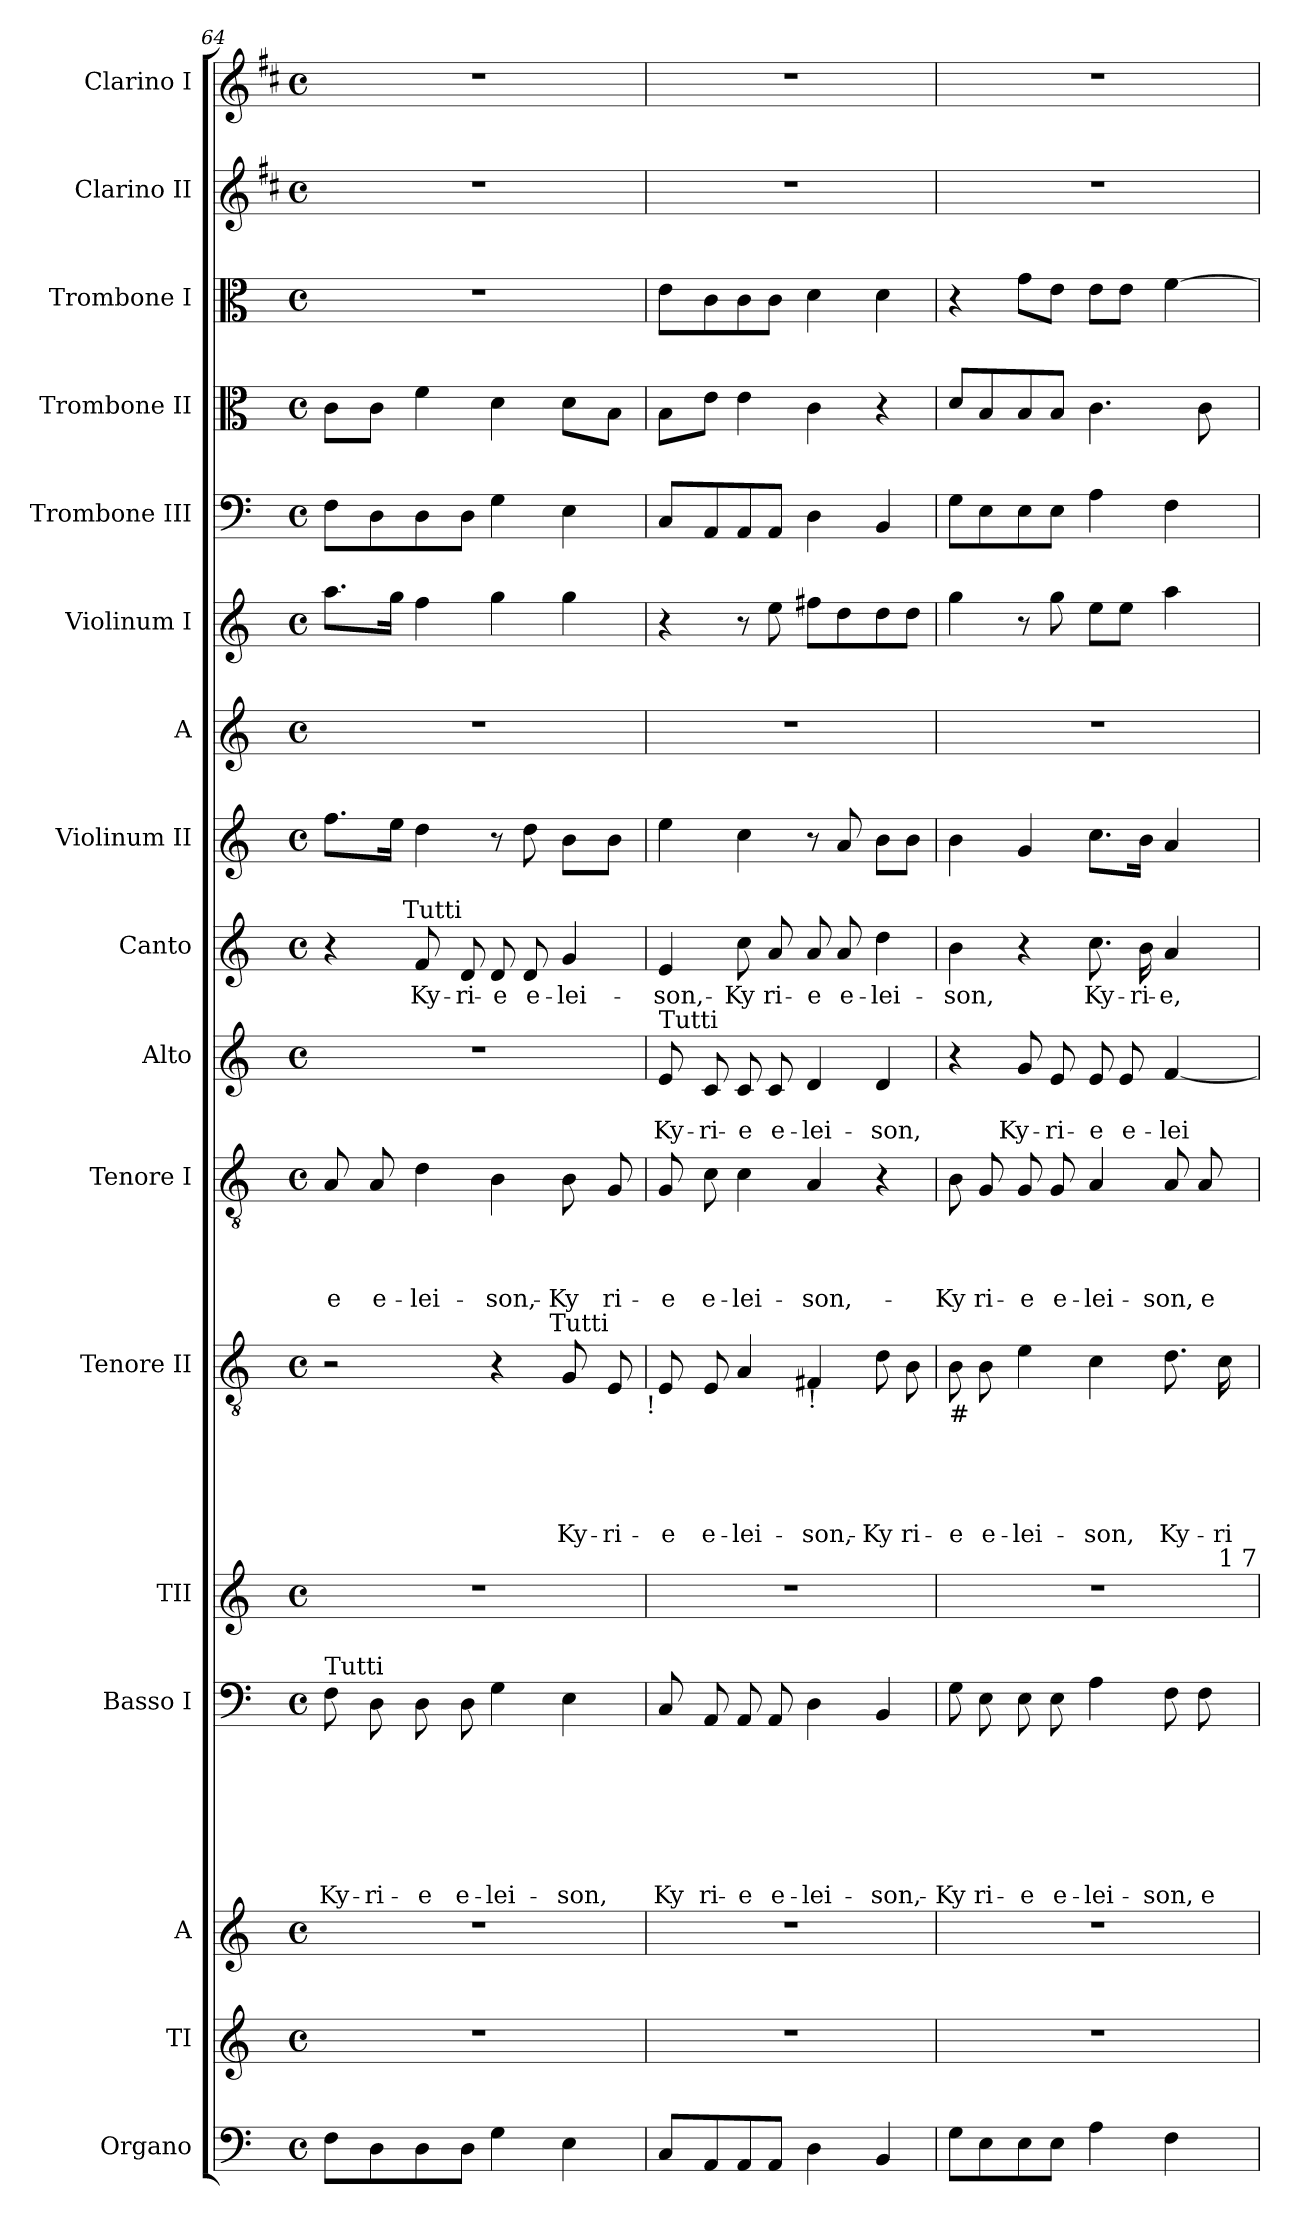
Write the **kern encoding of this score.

**kern	**kern	**kern	**kern	**text	**text	**text	**text	**text	**text	**text	**kern	**kern	**text	**text	**text	**text	**text	**kern	**text	**text	**text	**text	**kern	**text	**text	**kern	**text	**kern	**kern	**kern	**kern	**kern	**kern	**kern	**kern
*part17	*part16	*part15	*part14	*part14	*part14	*part14	*part14	*part14	*part14	*part14	*part13	*part12	*part12	*part12	*part12	*part12	*part12	*part11	*part11	*part11	*part11	*part11	*part10	*part10	*part10	*part9	*part9	*part8	*part7	*part6	*part5	*part4	*part3	*part2	*part1
*staff17	*staff16	*staff15	*staff14	*staff14	*staff14	*staff14	*staff14	*staff14	*staff14	*staff14	*staff13	*staff12	*staff12	*staff12	*staff12	*staff12	*staff12	*staff11	*staff11	*staff11	*staff11	*staff11	*staff10	*staff10	*staff10	*staff9	*staff9	*staff8	*staff7	*staff6	*staff5	*staff4	*staff3	*staff2	*staff1
*I"Organo	*I"TI	*I"A	*I"Basso I	*	*	*	*	*	*	*	*I"TII	*I"Tenore II	*	*	*	*	*	*I"Tenore I	*	*	*	*	*I"Alto	*	*	*I"Canto	*	*I"Violinum II	*I"A	*I"Violinum I	*I"Trombone III	*I"Trombone II	*I"Trombone I	*I"Clarino II	*I"Clarino I
*I'O	*I'TI	*I'A	*I'B I	*	*	*	*	*	*	*	*I'TII	*I'TII	*	*	*	*	*	*I'TI	*	*	*	*	*I'A	*	*	*I'C	*	*I'V II	*I'A	*I'V I	*I'Trb III	*I'Trb II	*I'Trb I	*I'Cla II	*I'Cla I
*clefF4	*clefG2	*clefG2	*clefF4	*	*	*	*	*	*	*	*clefG2	*clefGv2	*	*	*	*	*	*clefGv2	*	*	*	*	*clefG2	*	*	*clefG2	*	*clefG2	*clefG2	*clefG2	*clefF4	*clefC3	*clefC3	*clefG2	*clefG2
*	*	*	*	*	*	*	*	*	*	*	*	*	*	*	*	*	*	*	*	*	*	*	*	*	*	*	*	*	*	*	*	*	*	*ITrd1c2	*ITrd1c2
*k[]	*k[]	*k[]	*k[]	*	*	*	*	*	*	*	*k[]	*k[]	*	*	*	*	*	*k[]	*	*	*	*	*k[]	*	*	*k[]	*	*k[]	*k[]	*k[]	*k[]	*k[]	*k[]	*k[]	*k[]
*C:	*C:	*C:	*C:	*	*	*	*	*	*	*	*C:	*C:	*	*	*	*	*	*C:	*	*	*	*	*C:	*	*	*C:	*	*C:	*C:	*C:	*C:	*C:	*C:	*C:	*C:
*M4/4	*M4/4	*M4/4	*M4/4	*	*	*	*	*	*	*	*M4/4	*M4/4	*	*	*	*	*	*M4/4	*	*	*	*	*M4/4	*	*	*M4/4	*	*M4/4	*M4/4	*M4/4	*M4/4	*M4/4	*M4/4	*M4/4	*M4/4
*met(c)	*met(c)	*met(c)	*met(c)	*	*	*	*	*	*	*	*met(c)	*met(c)	*	*	*	*	*	*met(c)	*	*	*	*	*met(c)	*	*	*met(c)	*	*met(c)	*met(c)	*met(c)	*met(c)	*met(c)	*met(c)	*met(c)	*met(c)
=64	=64	=64	=64	=64	=64	=64	=64	=64	=64	=64	=64	=64	=64	=64	=64	=64	=64	=64	=64	=64	=64	=64	=64	=64	=64	=64	=64	=64	=64	=64	=64	=64	=64	=64	=64
!	!	!	!LO:TX:a:t=Tutti	!	!	!	!	!	!	!	!	!	!	!	!	!	!	!	!	!	!	!	!	!	!	!	!	!	!	!	!	!	!	!	!
!	!	!	!	!	!	!	!	!	!	!LO:LY:b	!	!	!	!	!	!	!	!	!	!	!	!LO:LY:b	!	!	!	!	!	!	!	!	!	!	!	!	!
*	*	*	*	*	*	*	*	*	*	*	*	*^	*	*	*	*	*	*	*	*	*	*	*	*	*	*^	*	*	*	*	*	*	*	*	*
8F\L	1r	1r	8F\	.	.	.	.	.	.	Ky-	1r	2r	2ryy	.	.	.	.	.	8A/	.	.	.	-e	1r	.	.	4r	8..ryy	.	8.ff\L	1r	8.aa\L	8F\L	8c\L	1r	1r	1r
!	!	!	!	!	!	!	!	!	!	!LO:LY:b	!	!	!	!	!	!	!	!	!	!	!	!	!LO:LY:b	!	!	!	!	!	!	!	!	!	!	!	!	!	!
8D\	.	.	8D\	.	.	.	.	.	.	-ri-	.	.	.	.	.	.	.	.	8A/	.	.	.	e-	.	.	.	.	.	.	.	.	.	8D\	8c\J	.	.	.
.	.	.	.	.	.	.	.	.	.	.	.	.	.	.	.	.	.	.	.	.	.	.	.	.	.	.	.	.	.	16ee\Jk	.	16gg\Jk	.	.	.	.	.
!	!	!	!	!	!	!	!	!	!	!	!	!	!	!	!	!	!	!	!	!	!	!	!	!	!	!	!	!LO:TX:a:t=Tutti	!	!	!	!	!	!	!	!	!
.	.	.	.	.	.	.	.	.	.	.	.	.	.	.	.	.	.	.	.	.	.	.	.	.	.	.	.	2ryy	.	.	.	.	.	.	.	.	.
!	!	!	!	!	!	!	!	!	!	!LO:LY:b	!	!	!	!	!	!	!	!	!	!	!	!	!LO:LY:b	!	!	!	!	!	!LO:LY:b	!	!	!	!	!	!	!	!
8D\	.	.	8D\	.	.	.	.	.	.	-e	.	.	.	.	.	.	.	.	4d\	.	.	.	-lei-	.	.	.	8f/	.	Ky-	4dd\	.	4ff\	8D\	4f\	.	.	.
!	!	!	!	!	!	!	!	!	!	!LO:LY:b	!	!	!	!	!	!	!	!	!	!	!	!	!	!	!	!	!	!	!LO:LY:b	!	!	!	!	!	!	!	!
8D\J	.	.	8D\	.	.	.	.	.	.	e-	.	.	.	.	.	.	.	.	.	.	.	.	.	.	.	.	8d/	.	-ri-	.	.	.	8D\J	.	.	.	.
!	!	!	!	!	!	!	!	!	!	!LO:LY:b	!	!	!	!	!	!	!	!	!	!	!	!	!LO:LY:b	!	!	!	!	!	!LO:LY:b	!	!	!	!	!	!	!	!
4G\	.	.	4G\	.	.	.	.	.	.	-lei-	.	4r	8..ryy	.	.	.	.	.	4B\	.	.	.	-son,-	.	.	.	8d/	.	-e	8r	.	4gg\	4G\	4d\	.	.	.
!	!	!	!	!	!	!	!	!	!	!	!	!	!	!	!	!	!	!	!	!	!	!	!	!	!	!	!	!	!LO:LY:b	!	!	!	!	!	!	!	!
.	.	.	.	.	.	.	.	.	.	.	.	.	.	.	.	.	.	.	.	.	.	.	.	.	.	.	8d/	.	e-	8dd\	.	.	.	.	.	.	.
!	!	!	!	!	!	!	!	!	!	!	!	!	!LO:TX:a:t=Tutti	!	!	!	!	!	!	!	!	!	!	!	!	!	!	!	!	!	!	!	!	!	!	!	!
.	.	.	.	.	.	.	.	.	.	.	.	.	4ryy	.	.	.	.	.	.	.	.	.	.	.	.	.	.	4ryy	.	.	.	.	.	.	.	.	.
!	!	!	!	!	!	!	!	!	!	!LO:LY:b	!	!	!	!	!	!	!	!LO:LY:b	!	!	!	!	!LO:LY:b	!	!	!	!	!	!LO:LY:b	!	!	!	!	!	!	!	!
4E\	.	.	4E\	.	.	.	.	.	.	-son,	.	8G/	.	.	.	.	.	Ky-	8B\	.	.	.	-Ky	.	.	.	4g/	.	-lei-	8b\L	.	4gg\	4E\	8d\L	.	.	.
!	!	!	!	!	!	!	!	!	!	!	!	!	!	!	!	!	!	!LO:LY:b	!	!	!	!	!LO:LY:b	!	!	!	!	!	!	!	!	!	!	!	!	!	!
.	.	.	.	.	.	.	.	.	.	.	.	8E/	.	.	.	.	.	-ri-	8G/	.	.	.	ri-	.	.	.	.	.	.	8b\J	.	.	.	8B\J	.	.	.
.	.	.	.	.	.	.	.	.	.	.	.	.	32ryy	.	.	.	.	.	.	.	.	.	.	.	.	.	.	32ryy	.	.	.	.	.	.	.	.	.
!	!	!	!	!	!	!	!	!	!	!	!	!LO:TX:b:t=!	!	!	!	!	!	!	!	!	!	!	!	!	!	!	!	!	!	!	!	!	!	!	!	!	!
=65	=65	=65	=65	=65	=65	=65	=65	=65	=65	=65	=65	=65	=65	=65	=65	=65	=65	=65	=65	=65	=65	=65	=65	=65	=65	=65	=65	=65	=65	=65	=65	=65	=65	=65	=65	=65	=65
!	!	!	!	!	!	!	!	!	!	!	!	!	!	!	!	!	!	!	!	!	!	!	!	!LO:TX:a:t=Tutti	!	!	!	!	!	!	!	!	!	!	!	!	!
!	!	!	!	!	!	!	!	!	!	!LO:LY:b	!	!	!	!	!	!	!	!LO:LY:b	!	!	!	!	!LO:LY:b	!	!	!LO:LY:b	!	!	!LO:LY:b	!	!	!	!	!	!	!	!
*	*	*	*	*	*	*	*	*	*	*	*	*v	*v	*	*	*	*	*	*	*	*	*	*	*	*	*	*v	*v	*	*	*	*	*	*	*	*	*
8C/L	1r	1r	8C/	.	.	.	.	.	.	Ky	1r	8E/	.	.	.	.	-e	8G/	.	.	.	-e	8e/	.	Ky-	4e/	-son,-	4ee\	1r	4r	8C/L	8B\L	8e\L	1r	1r
!	!	!	!	!	!	!	!	!	!	!LO:LY:b	!	!	!	!	!	!	!LO:LY:b	!	!	!	!	!LO:LY:b	!	!	!LO:LY:b	!	!	!	!	!	!	!	!	!	!
8AA/	.	.	8AA/	.	.	.	.	.	.	ri-	.	8E/	.	.	.	.	e-	8c\	.	.	.	e-	8c/	.	-ri-	.	.	.	.	.	8AA/	8e\J	8c\	.	.
!	!	!	!	!	!	!	!	!	!	!LO:LY:b	!	!	!	!	!	!	!LO:LY:b	!	!	!	!	!LO:LY:b	!	!	!LO:LY:b	!	!LO:LY:b	!	!	!	!	!	!	!	!
8AA/	.	.	8AA/	.	.	.	.	.	.	-e	.	4A/	.	.	.	.	-lei-	4c\	.	.	.	-lei-	8c/	.	-e	8cc\	-Ky	4cc\	.	8r	8AA/	4e\	8c\	.	.
!	!	!	!	!	!	!	!	!	!	!LO:LY:b	!	!	!	!	!	!	!	!	!	!	!	!	!	!	!LO:LY:b	!	!LO:LY:b	!	!	!	!	!	!	!	!
8AA/J	.	.	8AA/	.	.	.	.	.	.	e-	.	.	.	.	.	.	.	.	.	.	.	.	8c/	.	e-	8a/	ri-	.	.	8ee\	8AA/J	.	8c\J	.	.
!	!	!	!	!	!	!	!	!	!	!	!	!LO:TX:b:t=!	!	!	!	!	!	!	!	!	!	!	!	!	!	!	!	!	!	!	!	!	!	!	!
!	!	!	!	!	!	!	!	!	!	!LO:LY:b	!	!	!	!	!	!	!LO:LY:b	!	!	!	!	!LO:LY:b	!	!	!LO:LY:b	!	!LO:LY:b	!	!	!	!	!	!	!	!
4D\	.	.	4D\	.	.	.	.	.	.	-lei-	.	4F#X/	.	.	.	.	-son,-	4A/	.	.	.	-son,-	4d/	.	-lei-	8a/	-e	8r	.	8ff#X\L	4D\	4c\	4d\	.	.
!	!	!	!	!	!	!	!	!	!	!	!	!	!	!	!	!	!	!	!	!	!	!	!	!	!	!	!LO:LY:b	!	!	!	!	!	!	!	!
.	.	.	.	.	.	.	.	.	.	.	.	.	.	.	.	.	.	.	.	.	.	.	.	.	.	8a/	e-	8a/	.	8dd\	.	.	.	.	.
!	!	!	!	!	!	!	!	!	!	!LO:LY:b	!	!	!	!	!	!	!LO:LY:b	!	!	!	!	!	!	!	!LO:LY:b	!	!LO:LY:b	!	!	!	!	!	!	!	!
4BB/	.	.	4BB/	.	.	.	.	.	.	-son,-	.	8d\	.	.	.	.	-Ky	4r	.	.	.	.	4d/	.	-son,	4dd\	-lei-	8b\L	.	8dd\	4BB/	4r	4d\	.	.
!	!	!	!	!	!	!	!	!	!	!	!	!	!	!	!	!	!LO:LY:b	!	!	!	!	!	!	!	!	!	!	!	!	!	!	!	!	!	!
.	.	.	.	.	.	.	.	.	.	.	.	8B\	.	.	.	.	ri-	.	.	.	.	.	.	.	.	.	.	8b\J	.	8dd\J	.	.	.	.	.
=66	=66	=66	=66	=66	=66	=66	=66	=66	=66	=66	=66	=66	=66	=66	=66	=66	=66	=66	=66	=66	=66	=66	=66	=66	=66	=66	=66	=66	=66	=66	=66	=66	=66	=66	=66
!	!	!	!	!	!	!	!	!	!	!	!	!LO:TX:b:t=#	!	!	!	!	!	!	!	!	!	!	!	!	!	!	!	!	!	!	!	!	!	!	!
!	!	!	!	!	!	!	!	!	!	!LO:LY:b	!	!	!	!	!	!	!LO:LY:b	!	!	!	!	!LO:LY:b	!	!	!	!	!LO:LY:b	!	!	!	!	!	!	!	!
*	*	*	*	*	*	*	*	*	*	*	*^	*	*	*	*	*	*	*	*	*	*	*	*	*	*	*	*	*	*	*	*	*	*	*	*
8G\L	1r	1r	8G\	.	.	.	.	.	.	-Ky	1r	2...ryy	8B\	.	.	.	.	-e	8B\	.	.	.	-Ky	4r	.	.	4b\	-son,	4b\	1r	4gg\	8G\L	8d/L	4r	1r	1r
!	!	!	!	!	!	!	!	!	!	!LO:LY:b	!	!	!	!	!	!	!	!LO:LY:b	!	!	!	!	!LO:LY:b	!	!	!	!	!	!	!	!	!	!	!	!	!
8E\	.	.	8E\	.	.	.	.	.	.	ri-	.	.	8B\	.	.	.	.	e-	8G/	.	.	.	ri-	.	.	.	.	.	.	.	.	8E\	8B/	.	.	.
!	!	!	!	!	!	!	!	!	!	!LO:LY:b	!	!	!	!	!	!	!	!LO:LY:b	!	!	!	!	!LO:LY:b	!	!	!LO:LY:b	!	!	!	!	!	!	!	!	!	!
8E\	.	.	8E\	.	.	.	.	.	.	-e	.	.	4e\	.	.	.	.	-lei-	8G/	.	.	.	-e	8g/	.	Ky-	4r	.	4g/	.	8r	8E\	8B/	8g\L	.	.
!	!	!	!	!	!	!	!	!	!	!LO:LY:b	!	!	!	!	!	!	!	!	!	!	!	!	!LO:LY:b	!	!	!LO:LY:b	!	!	!	!	!	!	!	!	!	!
8E\J	.	.	8E\	.	.	.	.	.	.	e-	.	.	.	.	.	.	.	.	8G/	.	.	.	e-	8e/	.	-ri-	.	.	.	.	8gg\	8E\J	8B/J	8e\J	.	.
!	!	!	!	!	!	!	!	!	!	!LO:LY:b	!	!	!	!	!	!	!	!LO:LY:b	!	!	!	!	!LO:LY:b	!	!	!LO:LY:b	!	!LO:LY:b	!	!	!	!	!	!	!	!
4A\	.	.	4A\	.	.	.	.	.	.	-lei-	.	.	4c\	.	.	.	.	-son,	4A/	.	.	.	-lei-	8e/	.	-e	8.cc\	Ky-	8.cc\L	.	8ee\L	4A\	4.c\	8e\L	.	.
!	!	!	!	!	!	!	!	!	!	!	!	!	!	!	!	!	!	!	!	!	!	!	!	!	!	!LO:LY:b	!	!	!	!	!	!	!	!	!	!
.	.	.	.	.	.	.	.	.	.	.	.	.	.	.	.	.	.	.	.	.	.	.	.	8e/	.	e-	.	.	.	.	8ee\J	.	.	8e\J	.	.
!	!	!	!	!	!	!	!	!	!	!	!	!	!	!	!	!	!	!	!	!	!	!	!	!	!	!	!	!LO:LY:b	!	!	!	!	!	!	!	!
.	.	.	.	.	.	.	.	.	.	.	.	.	.	.	.	.	.	.	.	.	.	.	.	.	.	.	16b\	-ri-	16b\Jk	.	.	.	.	.	.	.
!	!	!	!	!	!	!	!	!	!	!LO:LY:b	!	!	!	!	!	!	!	!LO:LY:b	!	!	!	!	!LO:LY:b	!	!	!LO:LY:b	!	!LO:LY:b	!	!	!	!	!	!	!	!
4F>\	.	.	8F\	.	.	.	.	.	.	-son,	.	.	8.d\	.	.	.	.	Ky-	8A/	.	.	.	-son,	[<4f/	.	-lei-	4a/	-e,	4a/	.	4aa\	4F\	.	[>4f\	.	.
!	!	!	!	!	!	!	!	!	!	!LO:LY:b	!	!	!	!	!	!	!	!	!	!	!	!	!LO:LY:b	!	!	!	!	!	!	!	!	!	!	!	!	!
.	.	.	8F\	.	.	.	.	.	.	e-	.	.	.	.	.	.	.	.	8A/	.	.	.	e-	.	.	.	.	.	.	.	.	.	8c\	.	.	.
!	!	!	!	!	!	!	!	!	!	!	!	!LO:TX:a:t=1 7	!	!	!	!	!	!	!	!	!	!	!	!	!	!	!	!	!	!	!	!	!	!	!	!
!	!	!	!	!	!	!	!	!	!	!	!	!	!	!	!	!	!	!LO:LY:b	!	!	!	!	!	!	!	!	!	!	!	!	!	!	!	!	!	!
.	.	.	.	.	.	.	.	.	.	.	.	16ryy	16c\	.	.	.	.	-ri-	.	.	.	.	.	.	.	.	.	.	.	.	.	.	.	.	.	.
*	*	*	*	*	*	*	*	*	*	*	*v	*v	*	*	*	*	*	*	*	*	*	*	*	*	*	*	*	*	*	*	*	*	*	*	*	*
=	=	=	=	=	=	=	=	=	=	=	=	=	=	=	=	=	=	=	=	=	=	=	=	=	=	=	=	=	=	=	=	=	=	=	=
*-	*-	*-	*-	*-	*-	*-	*-	*-	*-	*-	*-	*-	*-	*-	*-	*-	*-	*-	*-	*-	*-	*-	*-	*-	*-	*-	*-	*-	*-	*-	*-	*-	*-	*-	*-
